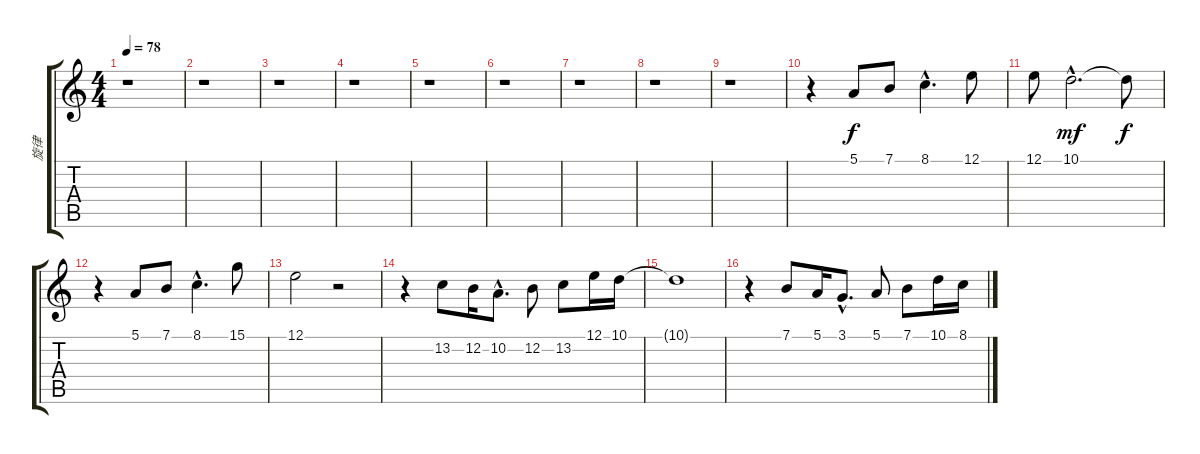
\track ("旋律" "旋律") {instrument sopranosax}
\staff {score tabs}
\tuning (E4 B3 G3 D3 A2 E2) {hide}
\ts (4 4)
\tempo 78
\clef g2
\ks c
r.1{dy f} |
r.1 |
r.1 |
r.1 |
r.1 |
r.1 |
r.1 |
r.1 |
r.1 |
r.4 5.1.8 7.1.8 8.1{hac}.4{d} 12.1.8 |
12.1.8 10.1{hac}.2{d dy mf} 10.1{t}.8{dy f} |
r.4 5.1.8 7.1.8 8.1{hac}.4{d} 15.1.8 |
12.1.2 r.2 |
r.4 13.2.8 12.2.16 10.2{hac}.8{d} 12.2.8 13.2.8 12.1.16 10.1.16 |
10.1{t}.1 |
r.4 7.1.8 5.1.16 3.1{hac}.8{d} 5.1.8 7.1.8 10.1.16 8.1.16
